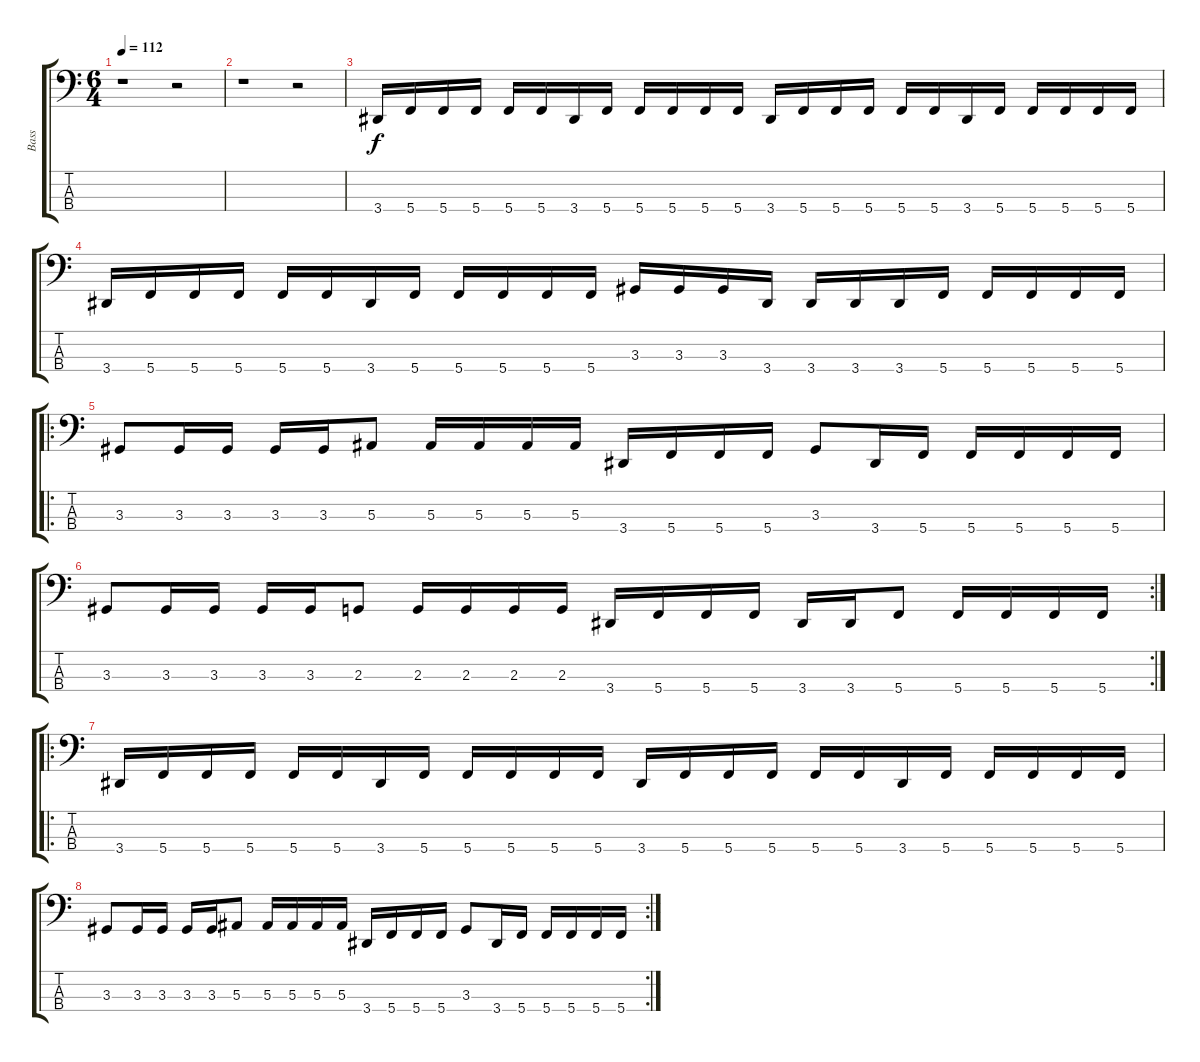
\track ("Bass" "Bass") {instrument electricbassfinger}
\staff {score tabs}
\tuning (Eb2 Bb1 F1 C1) {hide}
\ts (6 4)
\tempo 112
\clef f4
\ks c
r.1{dy f} r.2 |
r.1 r.2 |
3.4.16 5.4.16 5.4.16 5.4.16 5.4.16 5.4.16 3.4.16 5.4.16 5.4.16 5.4.16 5.4.16 5.4.16 3.4.16 5.4.16 5.4.16 5.4.16 5.4.16 5.4.16 3.4.16 5.4.16 5.4.16 5.4.16 5.4.16 5.4.16 |
3.4.16 5.4.16 5.4.16 5.4.16 5.4.16 5.4.16 3.4.16 5.4.16 5.4.16 5.4.16 5.4.16 5.4.16 3.3.16 3.3.16 3.3.16 3.4.16 3.4.16 3.4.16 3.4.16 5.4.16 5.4.16 5.4.16 5.4.16 5.4.16 |
\ro
3.3.8 3.3.16 3.3.16 3.3.16 3.3.16 5.3.8 5.3.16 5.3.16 5.3.16 5.3.16 3.4.16 5.4.16 5.4.16 5.4.16 3.3.8 3.4.16 5.4.16 5.4.16 5.4.16 5.4.16 5.4.16 |
\rc 2
3.3.8 3.3.16 3.3.16 3.3.16 3.3.16 2.3.8 2.3.16 2.3.16 2.3.16 2.3.16 3.4.16 5.4.16 5.4.16 5.4.16 3.4.16 3.4.16 5.4.8 5.4.16 5.4.16 5.4.16 5.4.16 |
\ro
3.4.16 5.4.16 5.4.16 5.4.16 5.4.16 5.4.16 3.4.16 5.4.16 5.4.16 5.4.16 5.4.16 5.4.16 3.4.16 5.4.16 5.4.16 5.4.16 5.4.16 5.4.16 3.4.16 5.4.16 5.4.16 5.4.16 5.4.16 5.4.16 |
\rc 2
3.3.8 3.3.16 3.3.16 3.3.16 3.3.16 5.3.8 5.3.16 5.3.16 5.3.16 5.3.16 3.4.16 5.4.16 5.4.16 5.4.16 3.3.8 3.4.16 5.4.16 5.4.16 5.4.16 5.4.16 5.4.16
